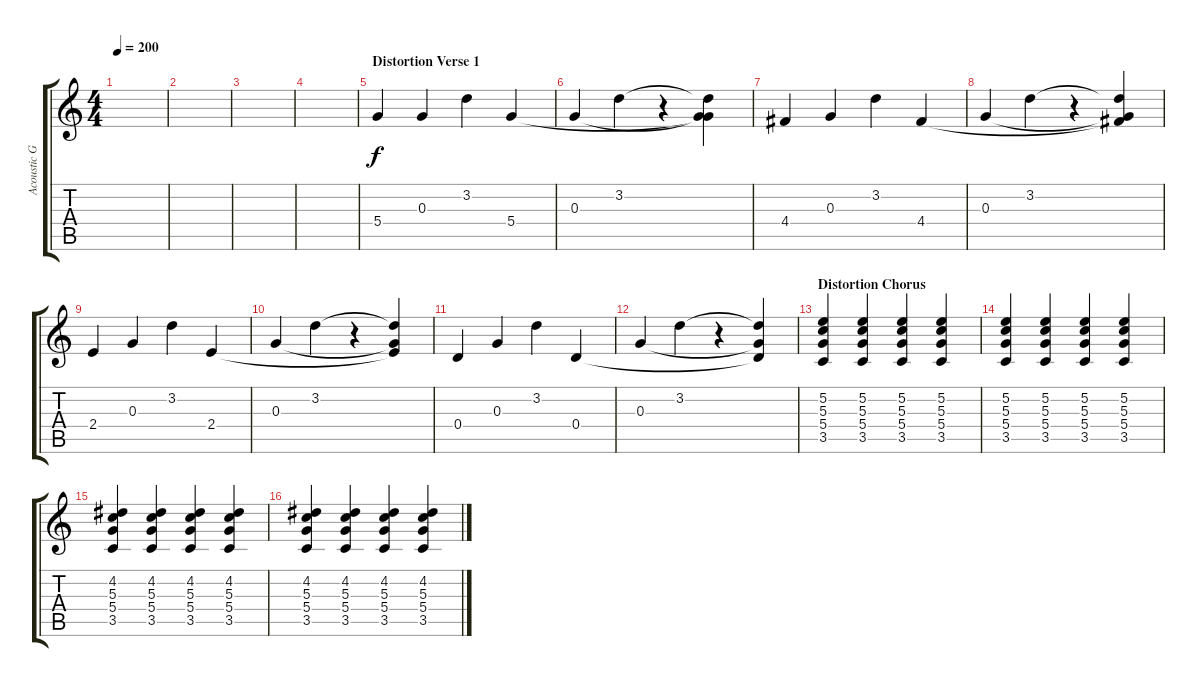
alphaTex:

\track ("Acoustic Guitar (Billie Joe)" "Acoustic G") {instrument acousticguitarsteel}
\staff {score tabs}
\tuning (E4 B3 G3 D3 A2 E2) {hide}
\ts (4 4)
\tempo 200
\clef g2
\ks c
|
|
|
|
\section ("" "Distortion Verse 1")
5.4.4 0.3.4 3.2.4 5.4.4 |
0.3.4 3.2.4 r.4 (3.2{t} 0.3{t} 5.4{t}).4 |
4.4.4 0.3.4 3.2.4 4.4.4 |
0.3.4 3.2.4 r.4 (3.2{t} 0.3{t} 4.4{t}).4 |
2.4.4 0.3.4 3.2.4 2.4.4 |
0.3.4 3.2.4 r.4 (3.2{t} 0.3{t} 2.4{t}).4 |
0.4.4 0.3.4 3.2.4 0.4.4 |
0.3.4 3.2.4 r.4 (3.2{t} 0.3{t} 0.4{t}).4 |
\section ("" "Distortion Chorus")
(5.2 5.3 5.4 3.5).4 (5.2 5.3 5.4 3.5).4 (5.2 5.3 5.4 3.5).4 (5.2 5.3 5.4 3.5).4 |
(5.2 5.3 5.4 3.5).4 (5.2 5.3 5.4 3.5).4 (5.2 5.3 5.4 3.5).4 (5.2 5.3 5.4 3.5).4 |
(4.2 5.3 5.4 3.5).4 (4.2 5.3 5.4 3.5).4 (4.2 5.3 5.4 3.5).4 (4.2 5.3 5.4 3.5).4 |
(4.2 5.3 5.4 3.5).4 (4.2 5.3 5.4 3.5).4 (4.2 5.3 5.4 3.5).4 (4.2 5.3 5.4 3.5).4
